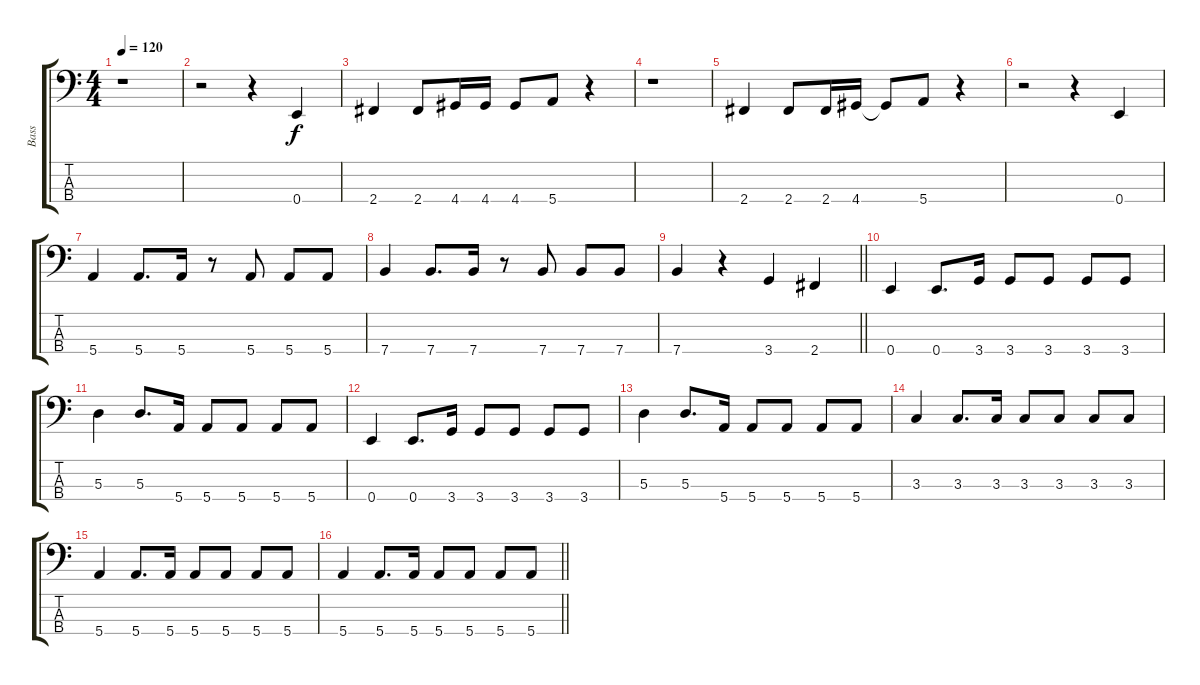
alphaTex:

\track ("Bass" "Bass") {instrument electricbasspick}
\staff {score tabs}
\tuning (G2 D2 A1 E1) {hide}
\ts (4 4)
\tempo 120
\clef f4
\ks c
r.1{dy f} |
r.2 r.4 0.4.4 |
2.4.4 2.4.8 4.4.16 4.4.16 4.4.8 5.4.8 r.4 |
r.1 |
2.4.4 2.4.8 2.4.16 4.4.16 4.4{t}.8 5.4.8 r.4 |
r.2 r.4 0.4.4 |
5.4.4 5.4.8{d} 5.4.16 r.8 5.4.8 5.4.8 5.4.8 |
7.4.4 7.4.8{d} 7.4.16 r.8 7.4.8 7.4.8 7.4.8 |
\barLineRight lightlight
7.4.4 r.4 3.4.4 2.4.4 |
0.4.4 0.4.8{d} 3.4.16 3.4.8 3.4.8 3.4.8 3.4.8 |
5.3.4 5.3.8{d} 5.4.16 5.4.8 5.4.8 5.4.8 5.4.8 |
0.4.4 0.4.8{d} 3.4.16 3.4.8 3.4.8 3.4.8 3.4.8 |
5.3.4 5.3.8{d} 5.4.16 5.4.8 5.4.8 5.4.8 5.4.8 |
3.3.4 3.3.8{d} 3.3.16 3.3.8 3.3.8 3.3.8 3.3.8 |
5.4.4 5.4.8{d} 5.4.16 5.4.8 5.4.8 5.4.8 5.4.8 |
\barLineRight lightlight
5.4.4 5.4.8{d} 5.4.16 5.4.8 5.4.8 5.4.8 5.4.8
